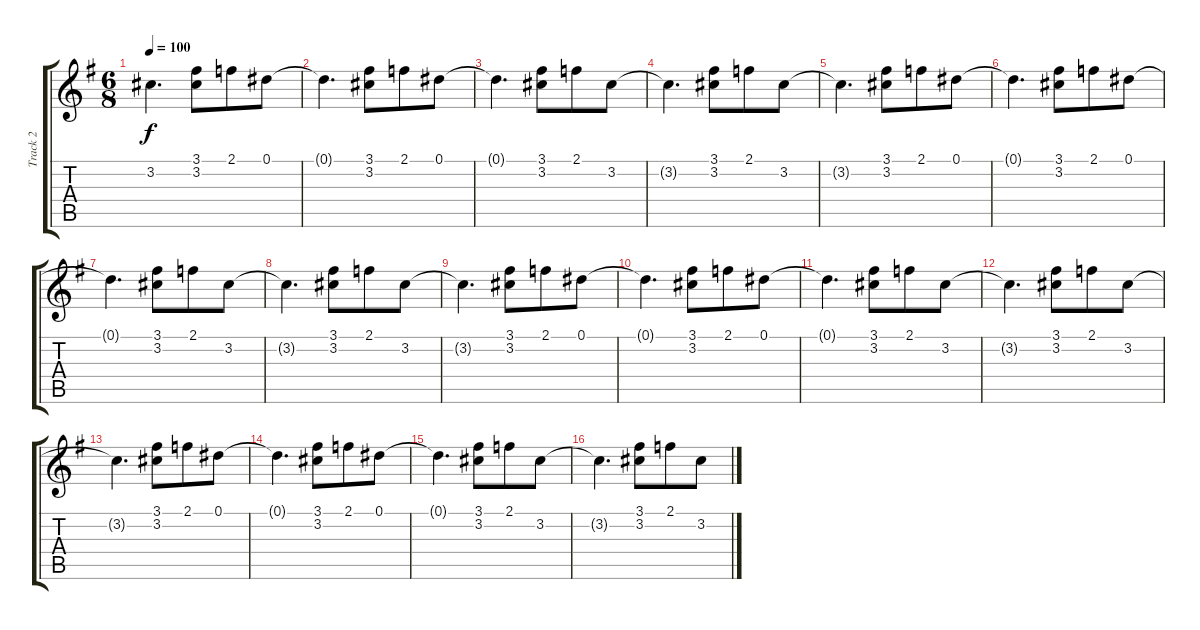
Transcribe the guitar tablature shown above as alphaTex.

\track ("Track 2" "Track 2") {instrument acousticguitarsteel}
\staff {score tabs}
\tuning (Eb4 Bb3 Gb3 Db3 Ab2 Eb2) {hide}
\ts (6 8)
\tempo 100
\clef g2
\ks g
3.2{t}.4{d dy f} (3.1 3.2).8 2.1.8 0.1.8 |
0.1{t}.4{d} (3.1 3.2).8 2.1.8 0.1.8 |
0.1{t}.4{d} (3.1 3.2).8 2.1.8 3.2.8 |
3.2{t}.4{d} (3.1 3.2).8 2.1.8 3.2.8 |
3.2{t}.4{d} (3.1 3.2).8 2.1.8 0.1.8 |
0.1{t}.4{d} (3.1 3.2).8 2.1.8 0.1.8 |
0.1{t}.4{d} (3.1 3.2).8 2.1.8 3.2.8 |
3.2{t}.4{d} (3.1 3.2).8 2.1.8 3.2.8 |
3.2{t}.4{d} (3.1 3.2).8 2.1.8 0.1.8 |
0.1{t}.4{d} (3.1 3.2).8 2.1.8 0.1.8 |
0.1{t}.4{d} (3.1 3.2).8 2.1.8 3.2.8 |
3.2{t}.4{d} (3.1 3.2).8 2.1.8 3.2.8 |
3.2{t}.4{d} (3.1 3.2).8 2.1.8 0.1.8 |
0.1{t}.4{d} (3.1 3.2).8 2.1.8 0.1.8 |
0.1{t}.4{d} (3.1 3.2).8 2.1.8 3.2.8 |
3.2{t}.4{d} (3.1 3.2).8 2.1.8 3.2.8
